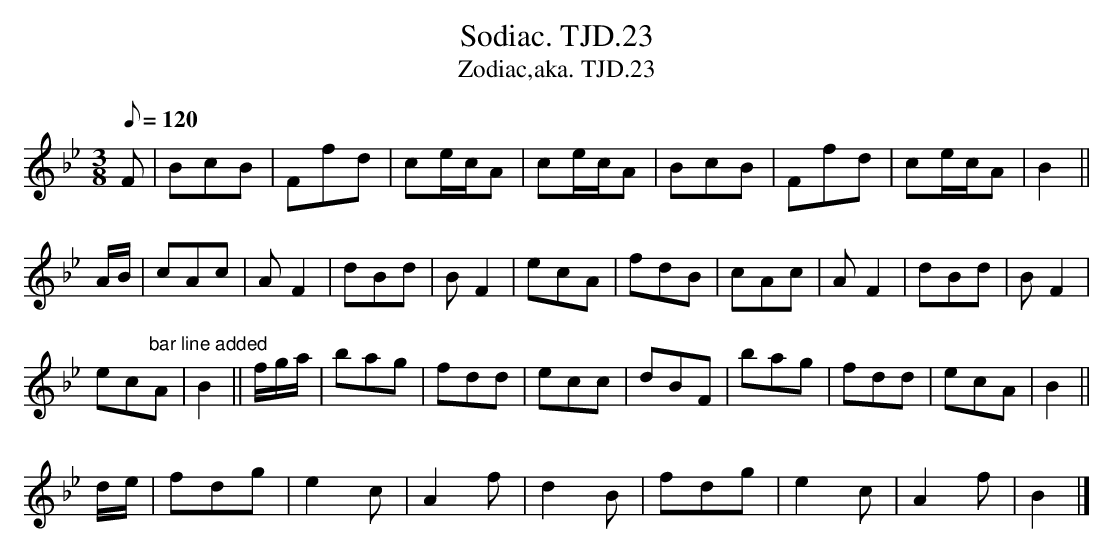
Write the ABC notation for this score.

X:1
T:Sodiac. TJD.23
T:Zodiac,aka. TJD.23
L:1/8
M:3/8
Q:1/8=120
K:Bb
F|BcB|Ffd|ce/c/A|ce/c/A|BcB|Ffd|ce/c/A|B2||!
A/B/|cAc|AF2|dBd|BF2|ecA|fdB|cAc|AF2|dBd|BF2|!
ec"^bar line added"A|B2||f/g/a/|bag|fdd|ecc|dBF|bag|fdd|ecA|B2||!
d/e/|fdg|e2c|A2f|d2B|fdg|e2c|A2f|B2|]
